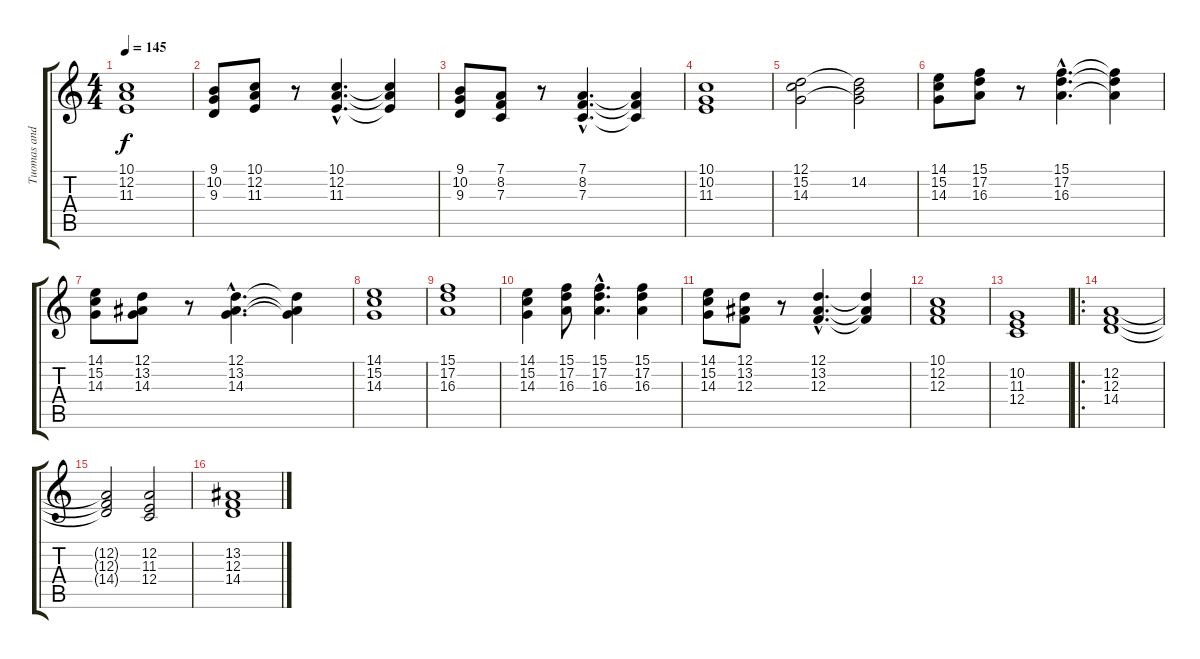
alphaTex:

\track ("Tuomas and his synth" "Tuomas and") {instrument stringensemble1}
\staff {score tabs}
\tuning (D4 A3 F3 C3 G2 D2) {hide}
\ts (4 4)
\tempo 145
\clef g2
\ks c
(10.1 12.2 11.3).1{dy f} |
(9.1 10.2 9.3).8 (10.1 12.2 11.3).8 r.8 (10.1{hac} 12.2{hac} 11.3{hac}).4{d} (10.1{t} 12.2{t} 11.3{t}).4 |
(9.1 10.2 9.3).8 (7.1 8.2 7.3).8 r.8 (7.1{hac} 8.2{hac} 7.3{hac}).4{d} (7.1{t} 8.2{t} 7.3{t}).4 |
(10.1 10.2 11.3).1 |
(12.1 15.2 14.3).2 (12.1{t} 14.2 14.3{t}).2 |
(14.1 15.2 14.3).8 (15.1 17.2 16.3).8 r.8 (15.1{hac} 17.2{hac} 16.3{hac}).4{d} (15.1{t} 17.2{t} 16.3{t}).4 |
(14.1 15.2 14.3).8 (12.1 13.2 14.3).8 r.8 (12.1{hac} 13.2{hac} 14.3{hac}).4{d} (12.1{t} 13.2{t} 14.3{t}).4 |
(14.1 15.2 14.3).1 |
(15.1 17.2 16.3).1 |
(14.1 15.2 14.3).4 (15.1 17.2 16.3).8 (15.1{hac} 17.2{hac} 16.3{hac}).4{d} (15.1 17.2 16.3).4 |
(14.1 15.2 14.3).8 (12.1 13.2 12.3).8 r.8 (12.1{hac} 13.2{hac} 12.3{hac}).4{d} (12.1{t} 13.2{t} 12.3{t}).4 |
(10.1 12.2 12.3).1 |
(10.2 11.3 12.4).1 |
\ro
(12.2 12.3 14.4).1 |
(12.2{t} 12.3{t} 14.4{t}).2 (12.2 11.3 12.4).2 |
(13.2 12.3 14.4).1
